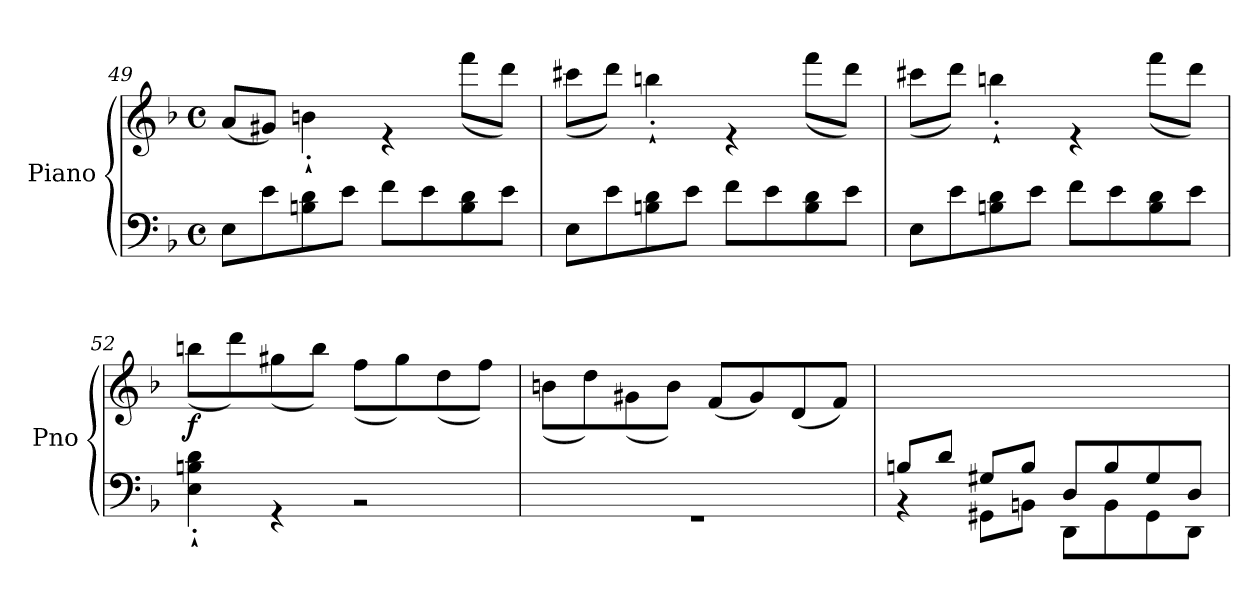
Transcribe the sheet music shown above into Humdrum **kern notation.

**kern	**kern	**dynam
*part1	*part1	*part1
*staff2	*staff1	*staff1/2
*I"Piano	*	*
*I'Pno	*	*
*clefF4	*clefG2	*
*k[b-]	*k[b-]	*
*M4/4	*M4/4	*
*met(c)	*met(c)	*
=49	=49	=49
*^	*^	*
1ryy	8E\L	1ryy	(<8a/L	.
.	8e\	.	8g#X/J)	.
.	8Bn\ 8d\	.	4bn'`\	.
.	8e\J	.	.	.
.	8f\L	.	4r	.
.	8e\	.	.	.
!	!	!	!	!LO:DY:b
.	8B\ 8d\	.	(>8fff\L	other-dynamics
.	8e\J	.	8ddd\J)	.
!!LO:PB:g=z	!!
=50	=50	=50	=50	=50
1ryy	8E\L	1ryy	(>8ccc#X\L	.
.	8e\	.	8ddd\J)	.
.	8Bn\ 8d\	.	4bbn'`\	.
.	8e\J	.	.	.
.	8f\L	.	4r	.
.	8e\	.	.	.
.	8B\ 8d\	.	(>8fff\L	.
.	8e\J	.	8ddd\J)	.
!!LO:LB:g=z	!!
=51	=51	=51	=51	=51
1ryy	8E\L	1ryy	(>8ccc#X\L	.
.	8e\	.	8ddd\J)	.
.	8Bn\ 8d\	.	4bbn'`\	.
.	8e\J	.	.	.
.	8f\L	.	4r	.
.	8e\	.	.	.
.	8B\ 8d\	.	(>8fff\L	.
.	8e\J	.	8ddd\J)	.
=52	=52	=52	=52	=52
!	!	!	!	!LO:DY:b
1ryy	4E\'` 4Bn\'` 4d\'`	1ryy	(>8bbn\L	f
.	.	.	8ddd\)	.
.	4r	.	(>8gg#X\	.
.	.	.	8bb\J)	.
.	2r	.	(>8ff\L	.
.	.	.	8gg#\)	.
.	.	.	(>8dd\	.
.	.	.	8ff\J)	.
=53	=53	=53	=53	=53
1ryy	1r	1ryy	(>8bn\L	.
.	.	.	8dd\)	.
.	.	.	(>8g#X\	.
.	.	.	8b\J)	.
.	.	.	(<8f/L	.
.	.	.	8g#/)	.
.	.	.	(<8d/	.
.	.	.	8f/J)	.
*	*	*v	*v	*
=54	=54	=54	=54
*	*^	*	*
1ryy	4rBB	8Bn/L	1ryy	.
.	.	8d/J	.	.
.	8GG#X\L	8G#X/L	.	.
.	8BBn\J	8B/J	.	.
.	8DD\L	8D/L	.	.
.	8BB\	8B/	.	.
.	8GG#\	8G#/	.	.
.	8DD\J	8D/J	.	.
*v	*v	*v	*	*
=	=	=
*-	*-	*-
